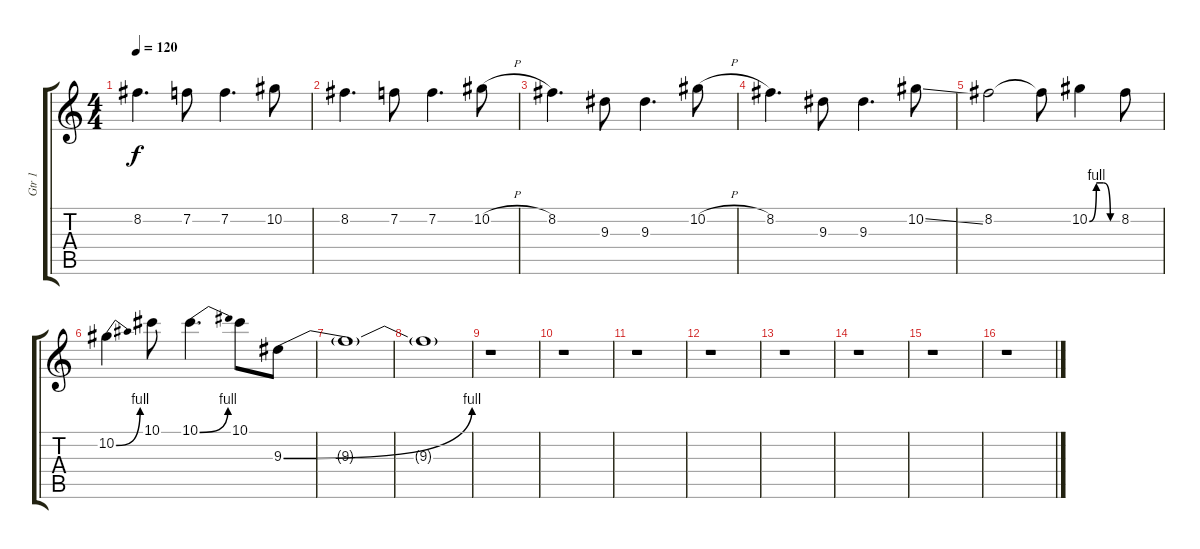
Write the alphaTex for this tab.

\track ("Gtr 1" "Gtr 1") {instrument distortionguitar}
\staff {score tabs}
\tuning (Eb4 Bb3 Gb3 Db3 Ab2 Eb2) {hide}
\ts (4 4)
\tempo 120
\clef g2
\ks c
8.2.4{d dy f} 7.2.8 7.2.4{d} 10.2.8 |
8.2.4{d} 7.2.8 7.2.4{d} 10.2{h}.8 |
8.2.4{d} 9.3.8 9.3.4{d} 10.2{h}.8 |
8.2.4{d} 9.3.8 9.3.4{d} 10.2{ss}.8 |
8.2.2 8.2{t}.8 10.2{be (custom 0 0 15 4 30 4 45 0 60 0)}.4 8.2.8 |
10.2{be (bend 0 0 60 4)}.4 10.1.8 10.1{be (bend 0 0 60 4)}.4{d} 10.1.8 9.3{be (bend 0 0 60 4)}.8 |
9.3{t}.1 |
9.3{t}.1 |
r.1 |
r.1 |
r.1 |
r.1 |
r.1 |
r.1 |
r.1 |
r.1
